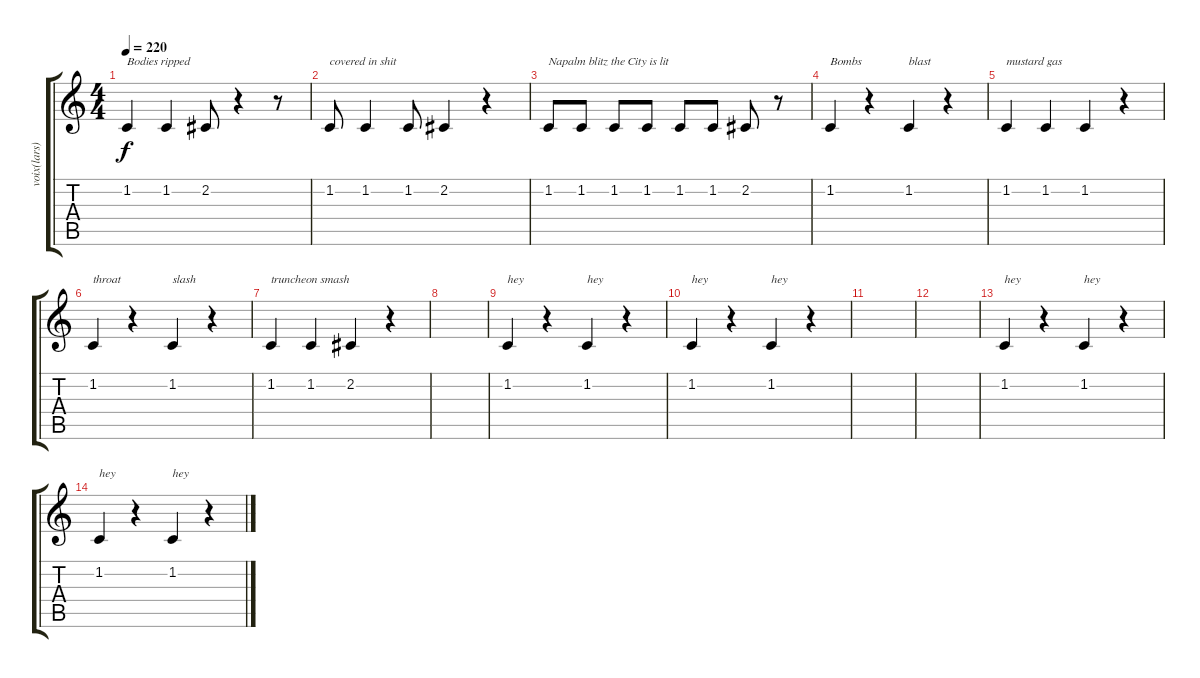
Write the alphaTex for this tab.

\track ("voix(lars)" "voix(lars)") {instrument clarinet}
\staff {score tabs}
\tuning (E4 B3 G3 D3 A2 E2) {hide}
\ts (4 4)
\tempo 220
\clef g2
\ks c
1.2.4{txt "Bodies ripped" dy f} 1.2.4 2.2.8 r.4 r.8 |
1.2.8{txt "covered in shit "} 1.2.4 1.2.8 2.2.4 r.4 |
1.2.8{txt "Napalm blitz the City is lit"} 1.2.8 1.2.8 1.2.8 1.2.8 1.2.8 2.2.8 r.8 |
1.2.4{txt "Bombs"} r.4 1.2.4{txt "blast"} r.4 |
1.2.4{txt "mustard gas "} 1.2.4 1.2.4 r.4 |
1.2.4{txt "throat"} r.4 1.2.4{txt "slash"} r.4 |
1.2.4{txt "truncheon smash "} 1.2.4 2.2.4 r.4 |
|
1.2.4{txt "hey"} r.4 1.2.4{txt "hey"} r.4 |
1.2.4{txt "hey"} r.4 1.2.4{txt "hey"} r.4 |
|
|
1.2.4{txt "hey"} r.4 1.2.4{txt "hey"} r.4 |
1.2.4{txt "hey"} r.4 1.2.4{txt "hey"} r.4
